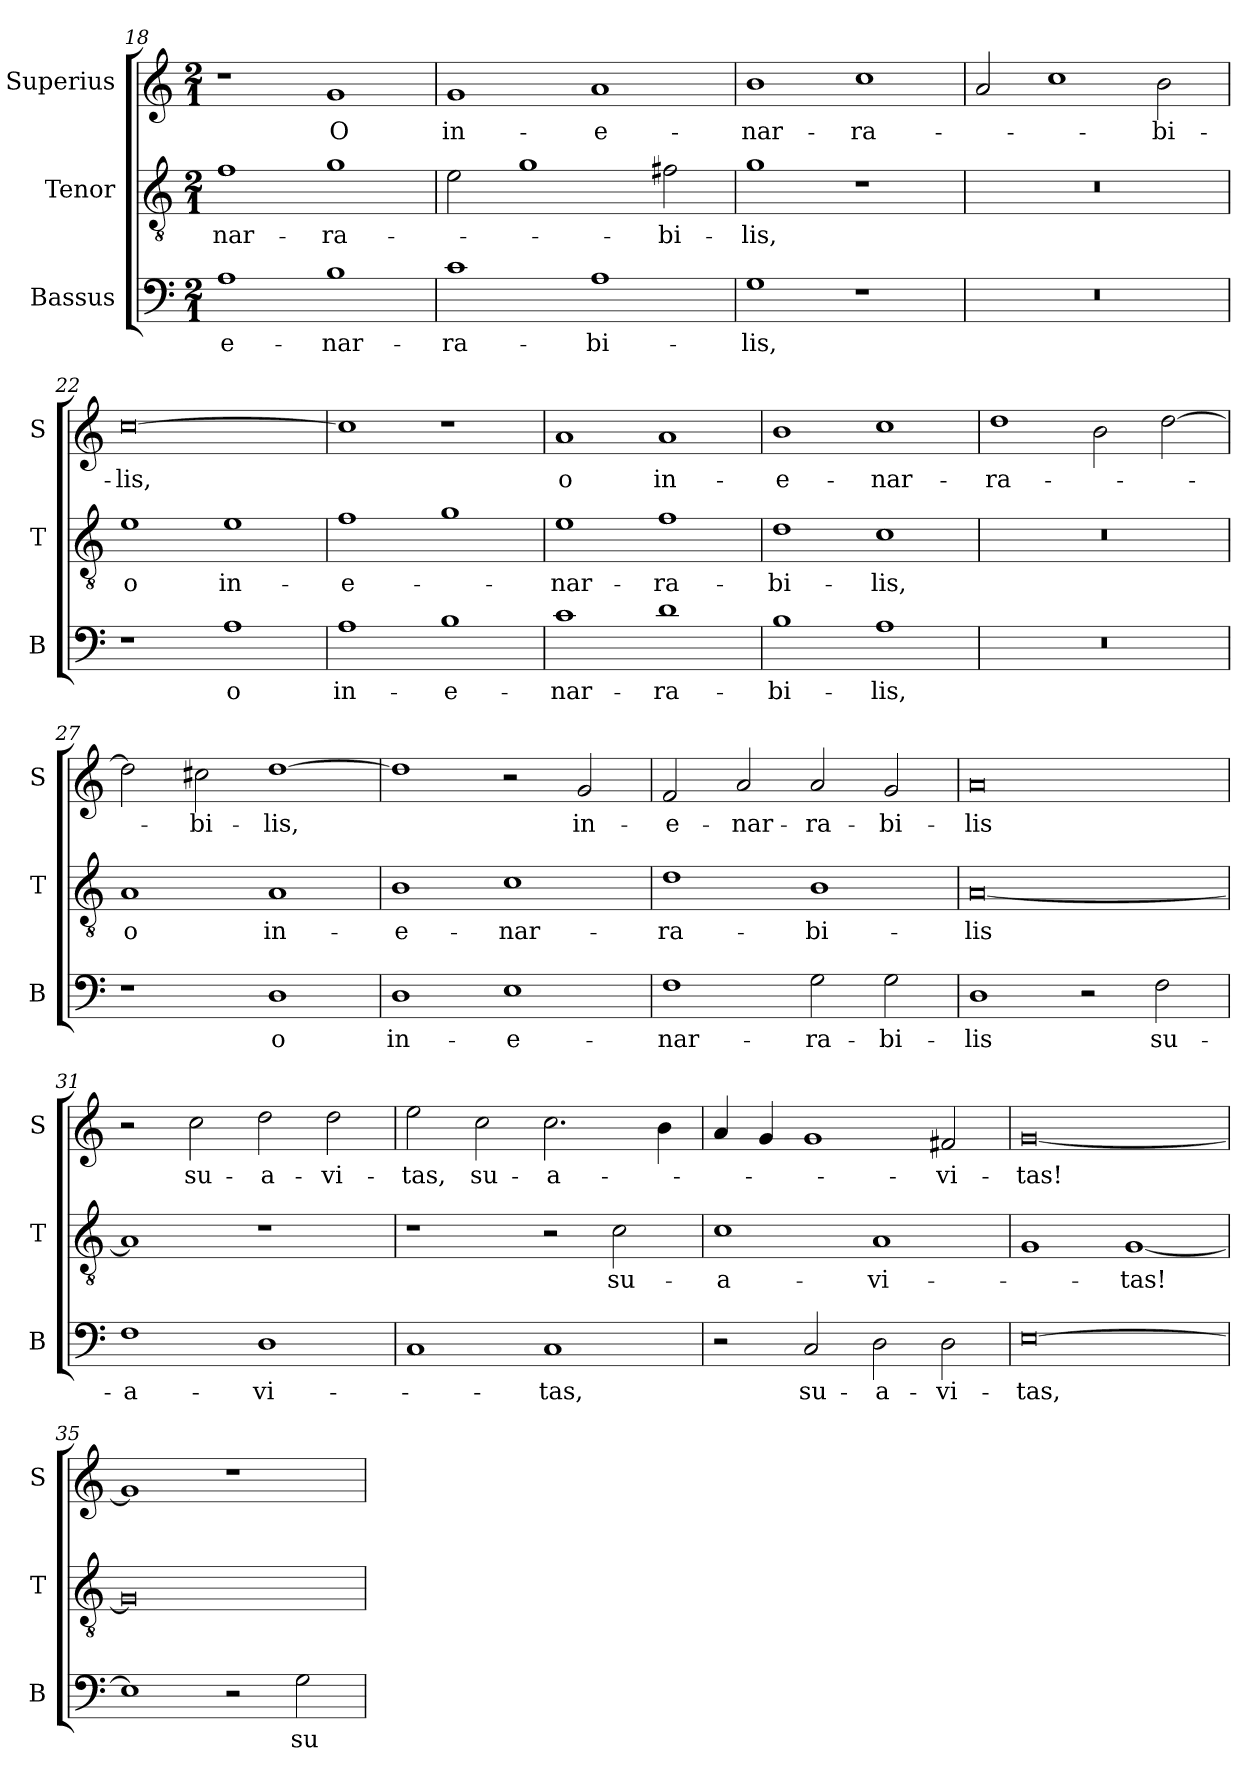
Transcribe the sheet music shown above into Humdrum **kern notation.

**kern	**text	**kern	**text	**kern	**text
*part3	*part3	*part2	*part2	*part1	*part1
*staff3	*staff3	*staff2	*staff2	*staff1	*staff1
*I"Bassus	*	*I"Tenor	*	*I"Superius	*
*I'B	*	*I'T	*	*I'S	*
*clefF4	*	*clefGv2	*	*clefG2	*
*k[]	*	*k[]	*	*k[]	*
*M2/1	*	*M2/1	*	*M2/1	*
=18	=18	=18	=18	=18	=18
1A	-e-	1f	-nar-	1r	.
1B	-nar-	1g	-ra-	1g	O
=19	=19	=19	=19	=19	=19
1c	-ra-	2e	.	1g	in-
.	.	1g	.	.	.
1A	-bi-	.	.	1a	-e-
.	.	2f#X	-bi-	.	.
=20	=20	=20	=20	=20	=20
1G	-lis,	1g	-lis,	1b	-nar-
1r	.	1r	.	1cc	-ra-
=21	=21	=21	=21	=21	=21
0r	.	0r	.	2a	.
.	.	.	.	1cc	.
.	.	.	.	2b	-bi-
=22	=22	=22	=22	=22	=22
1r	.	1e	o	[0cc	-lis,
1A	o	1e	in-	.	.
=23	=23	=23	=23	=23	=23
1A	in-	1f	-e-	1cc]	.
1B	-e-	1g	.	1r	.
=24	=24	=24	=24	=24	=24
1c	-nar-	1e	-nar-	1a	o
1d	-ra-	1f	-ra-	1a	in-
=25	=25	=25	=25	=25	=25
1B	-bi-	1d	-bi-	1b	-e-
1A	-lis,	1c	-lis,	1cc	-nar-
=26	=26	=26	=26	=26	=26
0r	.	0r	.	1dd	-ra-
.	.	.	.	2b	.
.	.	.	.	[2dd	.
=27	=27	=27	=27	=27	=27
1r	.	1A	o	2dd]	.
.	.	.	.	2cc#X	-bi-
1D	o	1A	in-	[1dd	-lis,
=28	=28	=28	=28	=28	=28
1D	in-	1B	-e-	1dd]	.
1E	-e-	1c	-nar-	2r	.
.	.	.	.	2g	in-
=29	=29	=29	=29	=29	=29
1F	-nar-	1d	-ra-	2f	-e-
.	.	.	.	2a	-nar-
2G	-ra-	1B	-bi-	2a	-ra-
2G	-bi-	.	.	2g	-bi-
=30	=30	=30	=30	=30	=30
1D	-lis	[0A	-lis	0a	-lis
2r	.	.	.	.	.
2F	su-	.	.	.	.
=31	=31	=31	=31	=31	=31
1F	-a-	1A]	.	2r	.
.	.	.	.	2cc	su-
1D	-vi-	1r	.	2dd	-a-
.	.	.	.	2dd	-vi-
=32	=32	=32	=32	=32	=32
1C	.	1r	.	2ee	-tas,
.	.	.	.	2cc	su-
1C	-tas,	2r	.	2.cc	-a-
.	.	2c	su-	.	.
.	.	.	.	4b	.
=33	=33	=33	=33	=33	=33
2r	.	1c	-a-	4a	.
.	.	.	.	4g	.
2C	su-	.	.	1g	.
2D	-a-	1A	-vi-	.	.
2D	-vi-	.	.	2f#X	-vi-
=34	=34	=34	=34	=34	=34
[0E	-tas,	1G	.	[0g	-tas!
.	.	[1G	-tas!	.	.
=35	=35	=35	=35	=35	=35
1E]	.	0G]	.	1g]	.
2r	.	.	.	1r	.
2G	su-	.	.	.	.
=	=	=	=	=	=
*-	*-	*-	*-	*-	*-
